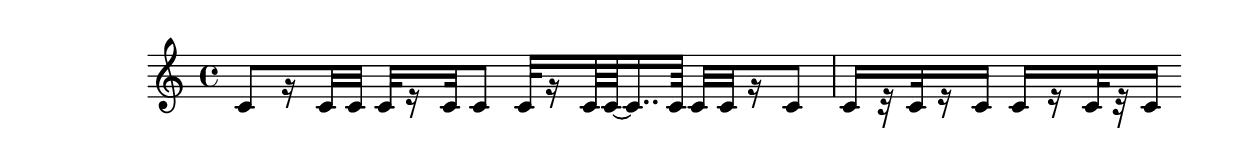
\version "2.19.21"

\header {
  texidoc = "When a beam goes over a rest, beamlets should be as necessary
  to show the beat structure."
}

\relative {
  c'8[ r16 c32 c32]
  c32[ r16 c32 c8]
  c32[ r16 c64 c64 ~ 16.. c64]
  c32[ c32 r16 c8]
  c16[ r32 c32 r16 c16]
  c16[ r16 c32 r32 c16]
}
